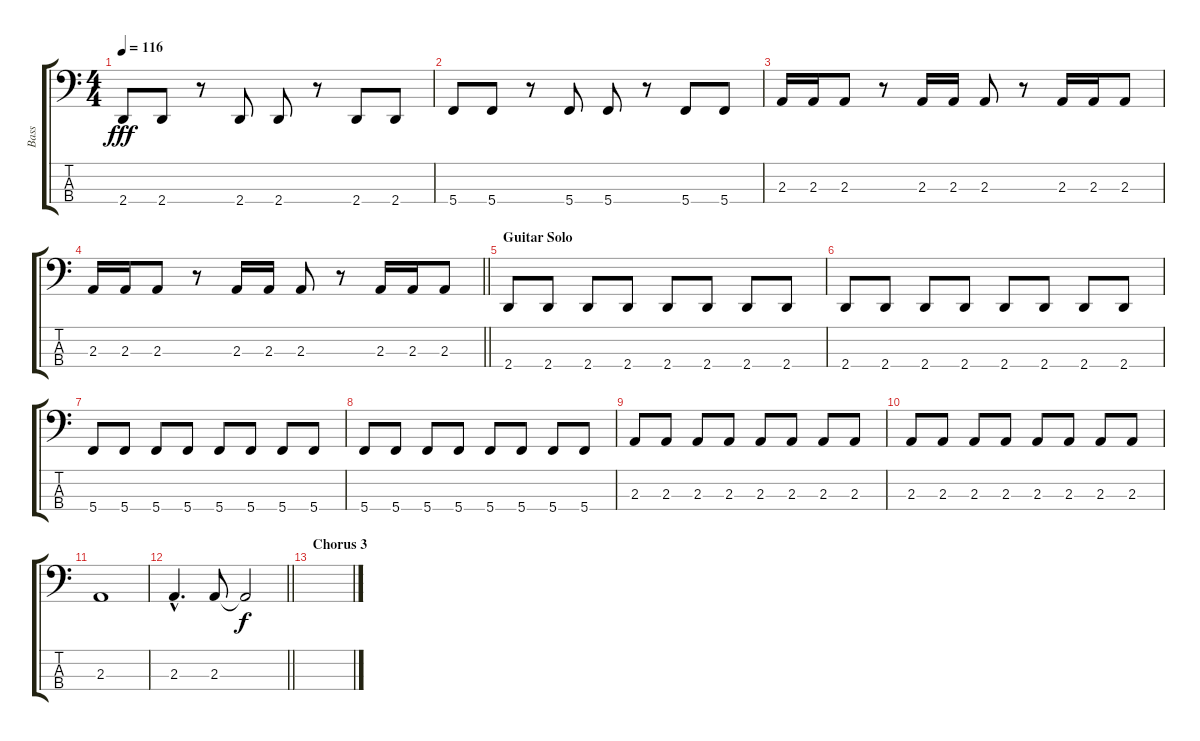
\track ("Bass" "Bass") {instrument electricbassfinger}
\staff {score tabs}
\tuning (F2 C2 G1 C1) {hide}
\ts (4 4)
\tempo 116
\clef f4
\ks c
2.4.8{dy fff} 2.4.8 r.8 2.4.8 2.4.8 r.8 2.4.8 2.4.8 |
5.4.8 5.4.8 r.8 5.4.8 5.4.8 r.8 5.4.8 5.4.8 |
2.3.16 2.3.16 2.3.8 r.8 2.3.16 2.3.16 2.3.8 r.8 2.3.16 2.3.16 2.3.8 |
\barLineRight lightlight
2.3.16 2.3.16 2.3.8 r.8 2.3.16 2.3.16 2.3.8 r.8 2.3.16 2.3.16 2.3.8 |
\section ("" "Guitar Solo")
2.4.8 2.4.8 2.4.8 2.4.8 2.4.8 2.4.8 2.4.8 2.4.8 |
2.4.8 2.4.8 2.4.8 2.4.8 2.4.8 2.4.8 2.4.8 2.4.8 |
5.4.8 5.4.8 5.4.8 5.4.8 5.4.8 5.4.8 5.4.8 5.4.8 |
5.4.8 5.4.8 5.4.8 5.4.8 5.4.8 5.4.8 5.4.8 5.4.8 |
2.3.8 2.3.8 2.3.8 2.3.8 2.3.8 2.3.8 2.3.8 2.3.8 |
2.3.8 2.3.8 2.3.8 2.3.8 2.3.8 2.3.8 2.3.8 2.3.8 |
2.3.1 |
\barLineRight lightlight
2.3{hac}.4{d} 2.3.8 2.3{t}.2{dy f} |
\section ("" "Chorus 3")
